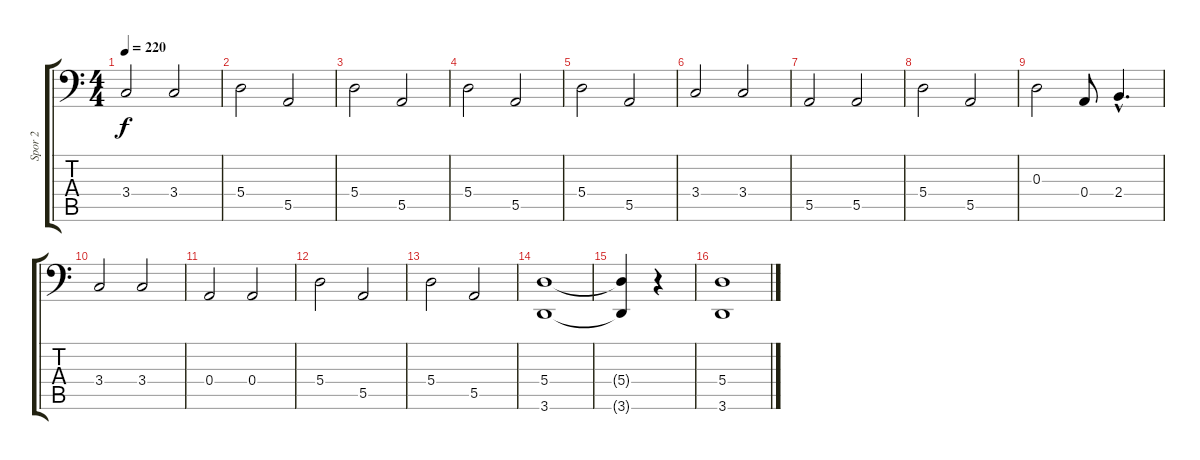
\track ("Spor 2" "Spor 2") {instrument electricbassfinger}
\staff {score tabs}
\tuning (C3 G2 D2 A1 E1 B0) {hide}
\ts (4 4)
\tempo 220
\clef f4
\ks c
3.4.2{dy f} 3.4.2 |
5.4.2 5.5.2 |
5.4.2 5.5.2 |
5.4.2 5.5.2 |
5.4.2 5.5.2 |
3.4.2 3.4.2 |
5.5.2 5.5.2 |
5.4.2 5.5.2 |
0.3.2 0.4.8 2.4{hac}.4{d} |
3.4.2 3.4.2 |
0.4.2 0.4.2 |
5.4.2 5.5.2 |
5.4.2 5.5.2 |
(5.4 3.6).1 |
(5.4{t} 3.6{t}).4 r.4 |
(5.4{ss} 3.6{ss}).1
